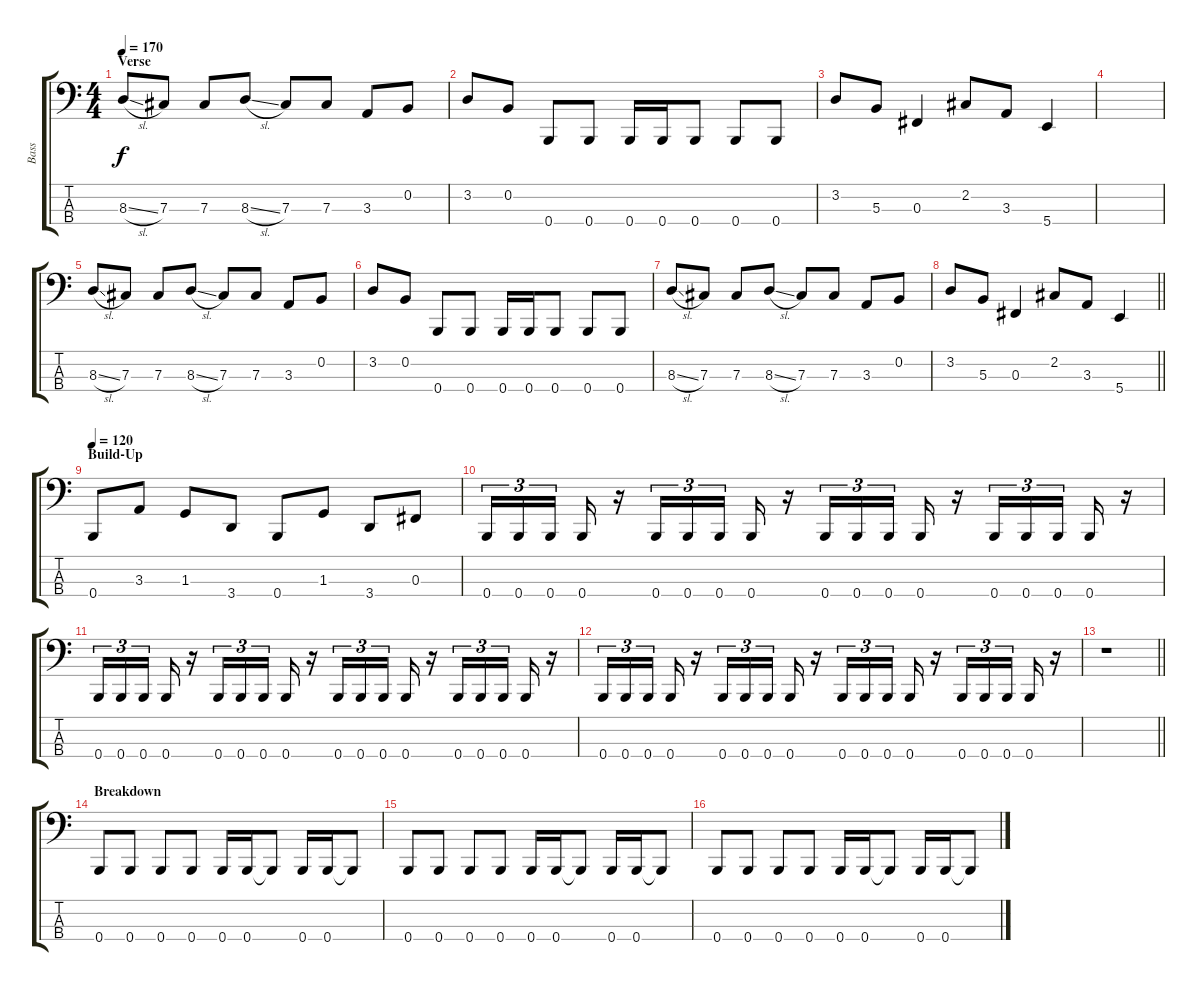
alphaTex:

\track ("Bass" "Bass") {instrument electricbasspick}
\staff {score tabs}
\tuning (E2 B1 Gb1 B0) {hide}
\ts (4 4)
\section ("" "Verse")
\tempo 170
\clef f4
\ks c
8.3{sl}.8{dy f} 7.3.8 7.3.8 8.3{sl}.8 7.3.8 7.3.8 3.3.8 0.2.8 |
3.2.8 0.2.8 0.4.8 0.4.8 0.4.16 0.4.16 0.4.8 0.4.8 0.4.8 |
3.2.8 5.3.8 0.3.4 2.2.8 3.3.8 5.4.4 |
|
8.3{sl}.8 7.3.8 7.3.8 8.3{sl}.8 7.3.8 7.3.8 3.3.8 0.2.8 |
3.2.8 0.2.8 0.4.8 0.4.8 0.4.16 0.4.16 0.4.8 0.4.8 0.4.8 |
8.3{sl}.8 7.3.8 7.3.8 8.3{sl}.8 7.3.8 7.3.8 3.3.8 0.2.8 |
\barLineRight lightlight
3.2.8 5.3.8 0.3.4 2.2.8 3.3.8 5.4.4 |
\section ("" "Build-Up")
\tempo 120
0.4.8 3.3.8 1.3.8 3.4.8 0.4.8 1.3.8 3.4.8 0.3.8 |
0.4.16{tu (3 2)} 0.4.16{tu (3 2)} 0.4.16{tu (3 2) beam splitsecondary} 0.4.16 r.16 0.4.16{tu (3 2)} 0.4.16{tu (3 2)} 0.4.16{tu (3 2) beam splitsecondary} 0.4.16 r.16 0.4.16{tu (3 2)} 0.4.16{tu (3 2)} 0.4.16{tu (3 2) beam splitsecondary} 0.4.16 r.16 0.4.16{tu (3 2)} 0.4.16{tu (3 2)} 0.4.16{tu (3 2) beam splitsecondary} 0.4.16 r.16 |
0.4.16{tu (3 2)} 0.4.16{tu (3 2)} 0.4.16{tu (3 2) beam splitsecondary} 0.4.16 r.16 0.4.16{tu (3 2)} 0.4.16{tu (3 2)} 0.4.16{tu (3 2) beam splitsecondary} 0.4.16 r.16 0.4.16{tu (3 2)} 0.4.16{tu (3 2)} 0.4.16{tu (3 2) beam splitsecondary} 0.4.16 r.16 0.4.16{tu (3 2)} 0.4.16{tu (3 2)} 0.4.16{tu (3 2) beam splitsecondary} 0.4.16 r.16 |
0.4.16{tu (3 2)} 0.4.16{tu (3 2)} 0.4.16{tu (3 2) beam splitsecondary} 0.4.16 r.16 0.4.16{tu (3 2)} 0.4.16{tu (3 2)} 0.4.16{tu (3 2) beam splitsecondary} 0.4.16 r.16 0.4.16{tu (3 2)} 0.4.16{tu (3 2)} 0.4.16{tu (3 2) beam splitsecondary} 0.4.16 r.16 0.4.16{tu (3 2)} 0.4.16{tu (3 2)} 0.4.16{tu (3 2) beam splitsecondary} 0.4.16 r.16 |
\barLineRight lightlight
r.1 |
\section ("" "Breakdown")
0.4.8 0.4.8 0.4.8 0.4.8 0.4.16 0.4.16 0.4{t}.8 0.4.16 0.4.16 0.4{t}.8 |
0.4.8 0.4.8 0.4.8 0.4.8 0.4.16 0.4.16 0.4{t}.8 0.4.16 0.4.16 0.4{t}.8 |
0.4.8 0.4.8 0.4.8 0.4.8 0.4.16 0.4.16 0.4{t}.8 0.4.16 0.4.16 0.4{t}.8
